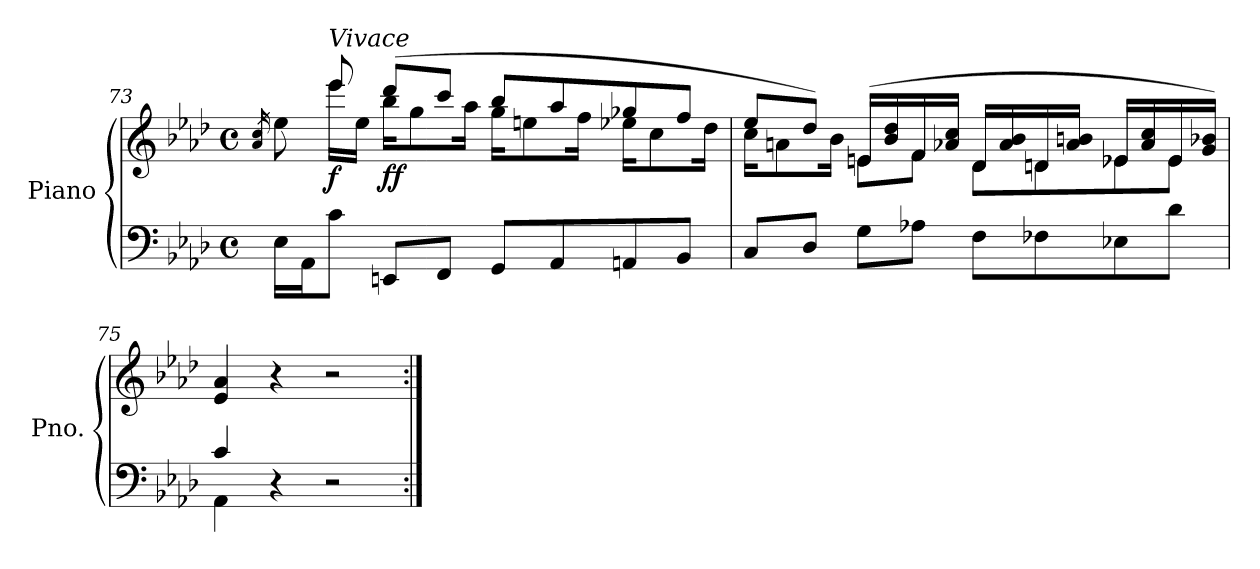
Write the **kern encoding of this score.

**kern	**kern	**dynam
*part1	*part1	*part1
*staff2	*staff1	*staff1/2
*I"Piano	*	*
*I'Pno.	*	*
!!LO:LB:g=z
*clefF4	*clefG2	*
*k[b-e-a-d-]	*k[b-e-a-d-]	*
*M4/4	*M4/4	*
*met(c)	*met(c)	*
=73	=73	=73
*	*^	*
.	.	16qa-/ 16qcc/	.
16E-\LL	8ryy	8ee-\	.
16AA-\J	.	.	.
!	!LO:TX:a:i:t=Vivace	!	!
!	!	!	!LO:DY:b
8c\J	8eee-/	16eee-\LL	f
.	.	16ee-\JJ	.
!	!	!	!LO:DY:b
8EEn/L	(>8ddd-/L	16bb-\KL	ff
.	.	8gg\	.
8FF/J	8ccc/J	.	.
.	.	16aa-\Jk	.
8GG/L	8bb-/L	16gg\KL	.
.	.	8een\	.
8AA-/	8aa-/	.	.
.	.	16ff\Jk	.
8AAn/	8gg-X/	16ee-X\KL	.
.	.	8cc\	.
8BB-/J	8ff/J	.	.
.	.	16dd-\Jk	.
=74	=74	=74	=74
8C/L	8ee-/L	16cc\KL	.
.	.	8an\	.
8D-/J	8dd-/J)	.	.
.	.	16b-\Jk	.
8G\L	(>16en/LL	8e\L	.
.	16b-/ 16dd-/	.	.
8A-X\J	16f/	8f\J	.
.	16a-X/ 16cc/JJ	.	.
8F\L	16d-/LL	8d-\L	.
.	16a-/ 16b-/	.	.
8F-X\	16dn/	8d\	.
.	16a-/ 16bn/JJ	.	.
8E-X\	16e-X/LL	8e-\	.
.	16a-/ 16cc/	.	.
8d-\J	16e-/	8e-\J	.
.	16g/ 16b-X/JJ)	.	.
*	*v	*v	*
=75	=75	=75
*^	*	*
4c/	4AA-\	4e-/ 4a-/	.
4r	4ryy	4r	.
2r	2ryy	2r	.
*v	*v	*	*
=:|!	=:|!	=:|!
*-	*-	*-
